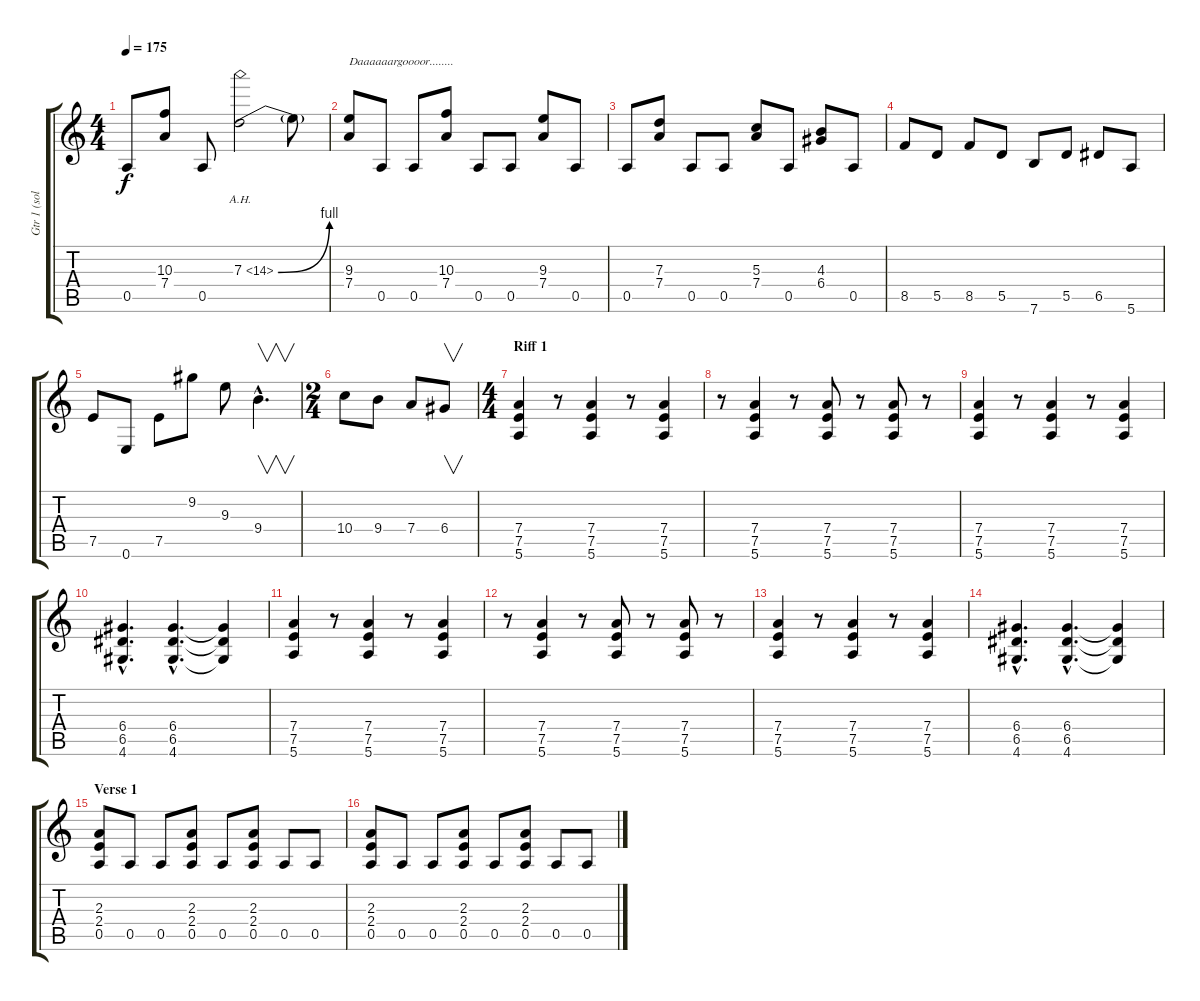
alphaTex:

\track ("Gtr 1 (solos)" "Gtr 1 (sol") {instrument overdrivenguitar}
\staff {score tabs}
\tuning (E4 B3 G3 D3 A2 E2) {hide}
\ts (4 4)
\tempo 175
\clef g2
\ks c
0.5.8{dy f} (10.3 7.4).8 0.5.8 7.3{be (bend 0 0 60 4) ah 7}.2 7.3{t}.8 |
(9.3 7.4).8{txt "Daaaaaargoooor........"} 0.5.8 0.5.8 (10.3 7.4).8 0.5.8 0.5.8 (9.3 7.4).8 0.5.8 |
0.5.8 (7.3 7.4).8 0.5.8 0.5.8 (5.3 7.4).8 0.5.8 (4.3 6.4).8 0.5.8 |
8.5.8 5.5.8 8.5.8 5.5.8 7.6.8 5.5.8 6.5.8 5.6.8 |
7.5.8 0.6.8 7.5.8 9.2.8 9.3.8 9.4{hac}.4{v d} |
\ts (2 4)
10.4.8 9.4.8 7.4.8 6.4.8{v} |
\ts (4 4)
\section ("" "Riff 1")
(7.4 7.5 5.6).4 r.8 (7.4 7.5 5.6).4 r.8 (7.4 7.5 5.6).4 |
r.8 (7.4 7.5 5.6).4 r.8 (7.4 7.5 5.6).8 r.8 (7.4 7.5 5.6).8 r.8 |
(7.4 7.5 5.6).4 r.8 (7.4 7.5 5.6).4 r.8 (7.4 7.5 5.6).4 |
(6.4{hac} 6.5{hac} 4.6{hac}).4{d} (6.4{hac} 6.5{hac} 4.6{hac}).4{d} (6.4{t} 6.5{t} 4.6{t}).4 |
(7.4 7.5 5.6).4 r.8 (7.4 7.5 5.6).4 r.8 (7.4 7.5 5.6).4 |
r.8 (7.4 7.5 5.6).4 r.8 (7.4 7.5 5.6).8 r.8 (7.4 7.5 5.6).8 r.8 |
(7.4 7.5 5.6).4 r.8 (7.4 7.5 5.6).4 r.8 (7.4 7.5 5.6).4 |
(6.4{hac} 6.5{hac} 4.6{hac}).4{d} (6.4{hac} 6.5{hac} 4.6{hac}).4{d} (6.4{t} 6.5{t} 4.6{t}).4 |
\section ("" "Verse 1")
(2.3 2.4 0.5).8 0.5.8 0.5.8 (2.3 2.4 0.5).8 0.5.8 (2.3 2.4 0.5).8 0.5.8 0.5.8 |
(2.3 2.4 0.5).8 0.5.8 0.5.8 (2.3 2.4 0.5).8 0.5.8 (2.3 2.4 0.5).8 0.5.8 0.5.8
